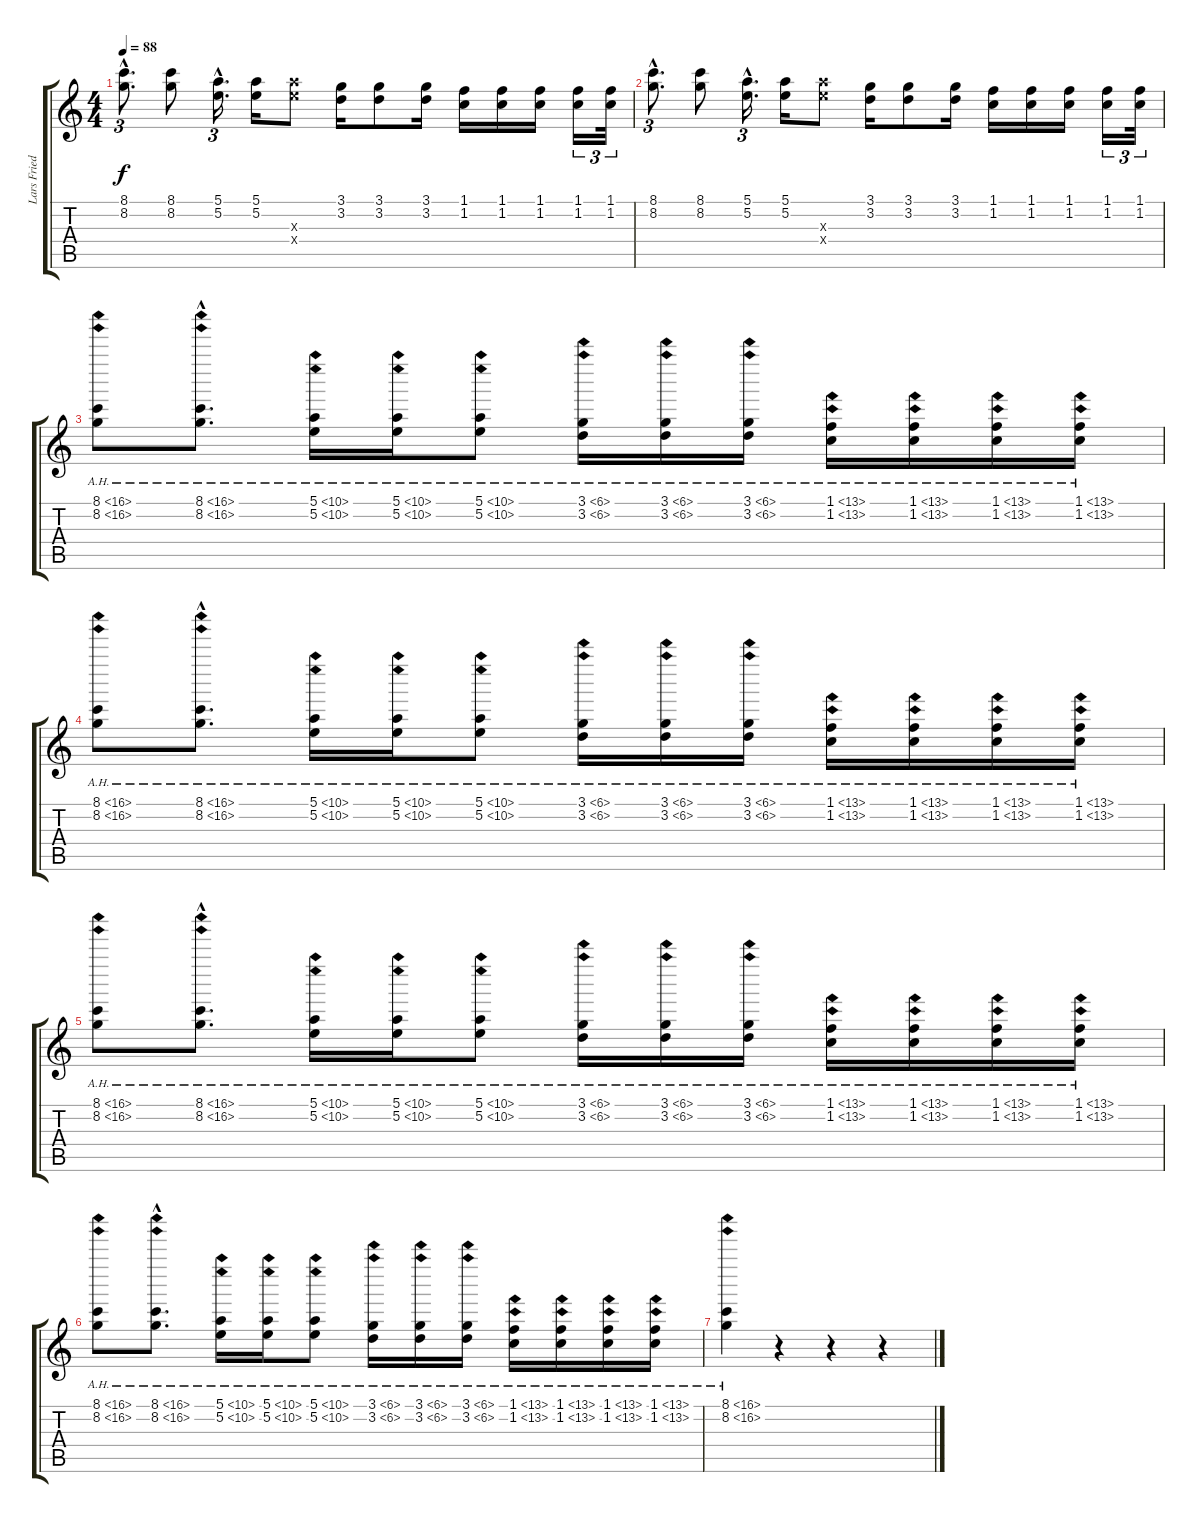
\track ("Lars Friedricksen" "Lars Fried") {instrument overdrivenguitar}
\staff {score tabs}
\tuning (E4 B3 G3 D3 A2 E2) {hide}
\ts (4 4)
\tempo 88
\clef g2
\ks c
(8.1{hac} 8.2{hac}).8{d tu (3 2) dy f} (8.1 8.2).8 (5.1{hac} 5.2{hac}).16{d tu (3 2)} (5.1 5.2).16 (14.3{x} 14.4{x}).8 (3.1 3.2).16 (3.1 3.2).8 (3.1 3.2).16 (1.1 1.2).16 (1.1 1.2).16 (1.1 1.2).16 (1.1 1.2).16{tu (3 2)} (1.1 1.2).32{tu (3 2)} |
(8.1{hac} 8.2{hac}).8{d tu (3 2)} (8.1 8.2).8 (5.1{hac} 5.2{hac}).16{d tu (3 2)} (5.1 5.2).16 (14.3{x} 14.4{x}).8 (3.1 3.2).16 (3.1 3.2).8 (3.1 3.2).16 (1.1 1.2).16 (1.1 1.2).16 (1.1 1.2).16 (1.1 1.2).16{tu (3 2)} (1.1 1.2).32{tu (3 2)} |
(8.1{ah 8} 8.2{ah 8}).8 (8.1{ah 8 hac} 8.2{ah 8 hac}).8{d} (5.1{ah 5} 5.2{ah 5}).16 (5.1{ah 5} 5.2{ah 5}).16 (5.1{ah 5} 5.2{ah 5}).8 (3.1{ah 3} 3.2{ah 3}).16 (3.1{ah 3} 3.2{ah 3}).16 (3.1{ah 3} 3.2{ah 3}).16 (1.1{ah 12} 1.2{ah 12}).16 (1.1{ah 12} 1.2{ah 12}).16 (1.1{ah 12} 1.2{ah 12}).16 (1.1{ah 12} 1.2{ah 12}).16 |
(8.1{ah 8} 8.2{ah 8}).8 (8.1{ah 8 hac} 8.2{ah 8 hac}).8{d} (5.1{ah 5} 5.2{ah 5}).16 (5.1{ah 5} 5.2{ah 5}).16 (5.1{ah 5} 5.2{ah 5}).8 (3.1{ah 3} 3.2{ah 3}).16 (3.1{ah 3} 3.2{ah 3}).16 (3.1{ah 3} 3.2{ah 3}).16 (1.1{ah 12} 1.2{ah 12}).16 (1.1{ah 12} 1.2{ah 12}).16 (1.1{ah 12} 1.2{ah 12}).16 (1.1{ah 12} 1.2{ah 12}).16 |
(8.1{ah 8} 8.2{ah 8}).8 (8.1{ah 8 hac} 8.2{ah 8 hac}).8{d} (5.1{ah 5} 5.2{ah 5}).16 (5.1{ah 5} 5.2{ah 5}).16 (5.1{ah 5} 5.2{ah 5}).8 (3.1{ah 3} 3.2{ah 3}).16 (3.1{ah 3} 3.2{ah 3}).16 (3.1{ah 3} 3.2{ah 3}).16 (1.1{ah 12} 1.2{ah 12}).16 (1.1{ah 12} 1.2{ah 12}).16 (1.1{ah 12} 1.2{ah 12}).16 (1.1{ah 12} 1.2{ah 12}).16 |
(8.1{ah 8} 8.2{ah 8}).8 (8.1{ah 8 hac} 8.2{ah 8 hac}).8{d} (5.1{ah 5} 5.2{ah 5}).16 (5.1{ah 5} 5.2{ah 5}).16 (5.1{ah 5} 5.2{ah 5}).8 (3.1{ah 3} 3.2{ah 3}).16 (3.1{ah 3} 3.2{ah 3}).16 (3.1{ah 3} 3.2{ah 3}).16 (1.1{ah 12} 1.2{ah 12}).16 (1.1{ah 12} 1.2{ah 12}).16 (1.1{ah 12} 1.2{ah 12}).16 (1.1{ah 12} 1.2{ah 12}).16 |
(8.1{ah 8} 8.2{ah 8}).4 r.4 r.4 r.4
